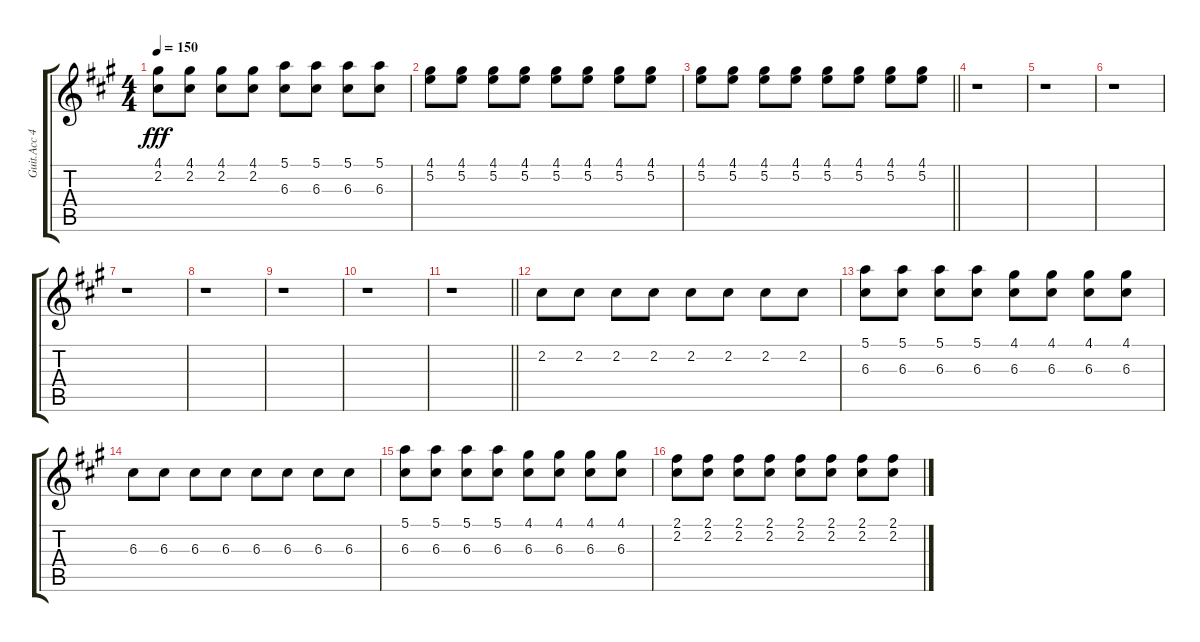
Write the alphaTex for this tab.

\track ("Guit.Acc 4" "Guit.Acc 4") {instrument overdrivenguitar}
\staff {score tabs}
\tuning (E4 B3 G3 D3 A2 E2) {hide}
\ts (4 4)
\tempo 150
\clef g2
\ks a
(4.1 2.2).8{dy fff} (4.1 2.2).8 (4.1 2.2).8 (4.1 2.2).8 (5.1 6.3).8 (5.1 6.3).8 (5.1 6.3).8 (5.1 6.3).8 |
(4.1 5.2).8 (4.1 5.2).8 (4.1 5.2).8 (4.1 5.2).8 (4.1 5.2).8 (4.1 5.2).8 (4.1 5.2).8 (4.1 5.2).8 |
\barLineRight lightlight
(4.1 5.2).8 (4.1 5.2).8 (4.1 5.2).8 (4.1 5.2).8 (4.1 5.2).8 (4.1 5.2).8 (4.1 5.2).8 (4.1 5.2).8 |
r.1 |
r.1 |
r.1 |
r.1 |
r.1 |
r.1 |
r.1 |
\barLineRight lightlight
r.1 |
2.2.8 2.2.8 2.2.8 2.2.8 2.2.8 2.2.8 2.2.8 2.2.8 |
(5.1 6.3).8 (5.1 6.3).8 (5.1 6.3).8 (5.1 6.3).8 (4.1 6.3).8 (4.1 6.3).8 (4.1 6.3).8 (4.1 6.3).8 |
6.3.8 6.3.8 6.3.8 6.3.8 6.3.8 6.3.8 6.3.8 6.3.8 |
(5.1 6.3).8 (5.1 6.3).8 (5.1 6.3).8 (5.1 6.3).8 (4.1 6.3).8 (4.1 6.3).8 (4.1 6.3).8 (4.1 6.3).8 |
(2.1 2.2).8 (2.1 2.2).8 (2.1 2.2).8 (2.1 2.2).8 (2.1 2.2).8 (2.1 2.2).8 (2.1 2.2).8 (2.1 2.2).8
